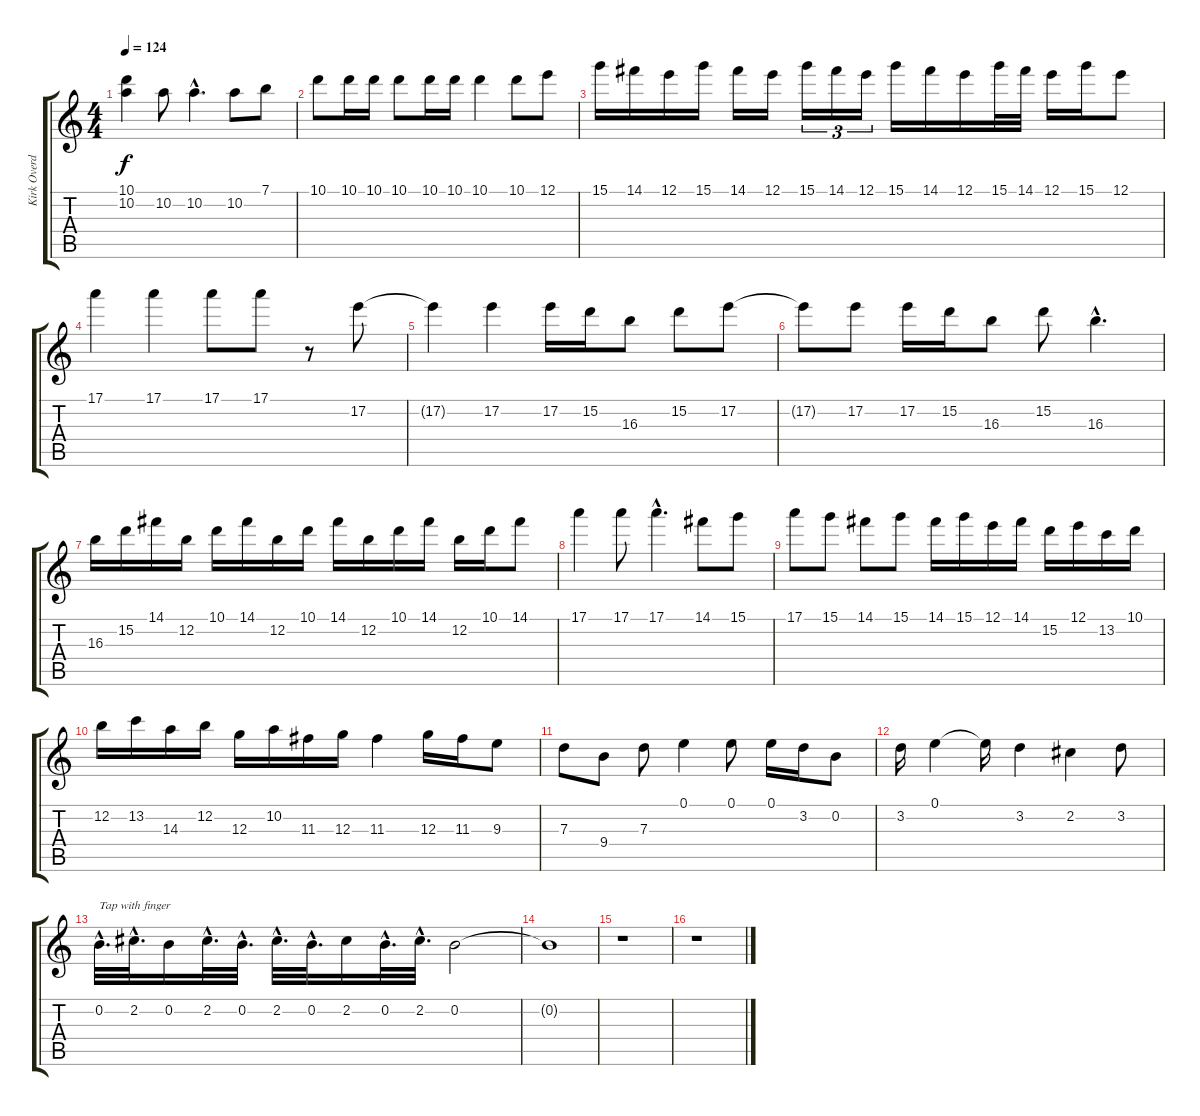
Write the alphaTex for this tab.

\track ("Kirk Overdrive" "Kirk Overd") {instrument overdrivenguitar}
\staff {score tabs}
\tuning (E4 B3 G3 D3 A2 E2) {hide}
\ts (4 4)
\tempo 124
\clef g2
\ks c
(10.1 10.2).4{dy f} 10.2.8 10.2{hac}.4{d} 10.2.8 7.1.8 |
10.1.8 10.1.16 10.1.16 10.1.8 10.1.16 10.1.16 10.1.4 10.1.8 12.1.8 |
15.1.16 14.1.16 12.1.16 15.1.16 14.1.16 12.1.16 15.1.16{tu (3 2)} 14.1.16{tu (3 2)} 12.1.16{tu (3 2)} 15.1.16 14.1.16 12.1.16 15.1.32 14.1.32 12.1.16 15.1.16 12.1.8 |
17.1.4 17.1.4 17.1.8 17.1.8 r.8 17.2.8 |
17.2{t}.4 17.2.4 17.2.16 15.2.16 16.3.8 15.2.8 17.2.8 |
17.2{t}.8 17.2.8 17.2.16 15.2.16 16.3.8 15.2.8 16.3{hac}.4{d} |
16.3.16 15.2.16 14.1.16 12.2.16 10.1.16 14.1.16 12.2.16 10.1.16 14.1.16 12.2.16 10.1.16 14.1.16 12.2.16 10.1.16 14.1.8 |
17.1.4 17.1.8 17.1{hac}.4{d} 14.1.8 15.1.8 |
17.1.8 15.1.8 14.1.8 15.1.8 14.1.16 15.1.16 12.1.16 14.1.16 15.2.16 12.1.16 13.2.16 10.1.16 |
12.2.16 13.2.16 14.3.16 12.2.16 12.3.16 10.2.16 11.3.16 12.3.16 11.3.4 12.3.16 11.3.16 9.3.8 |
7.3.8 9.4.8 7.3.8 0.1.4 0.1.8 0.1.16 3.2.16 0.2.8 |
3.2.16 0.1.4 0.1{t}.16 3.2.4 2.2.4 3.2.8 |
0.2{hac}.32{d txt "Tap with finger"} 2.2{hac}.32{d} 0.2.16 2.2{hac}.32{d} 0.2{hac}.32{d} 2.2{hac}.32{d} 0.2{hac}.32{d} 2.2.16 0.2{hac}.32{d} 2.2{hac}.32{d} 0.2.2 |
0.2{t}.1 |
r.1 |
r.1
